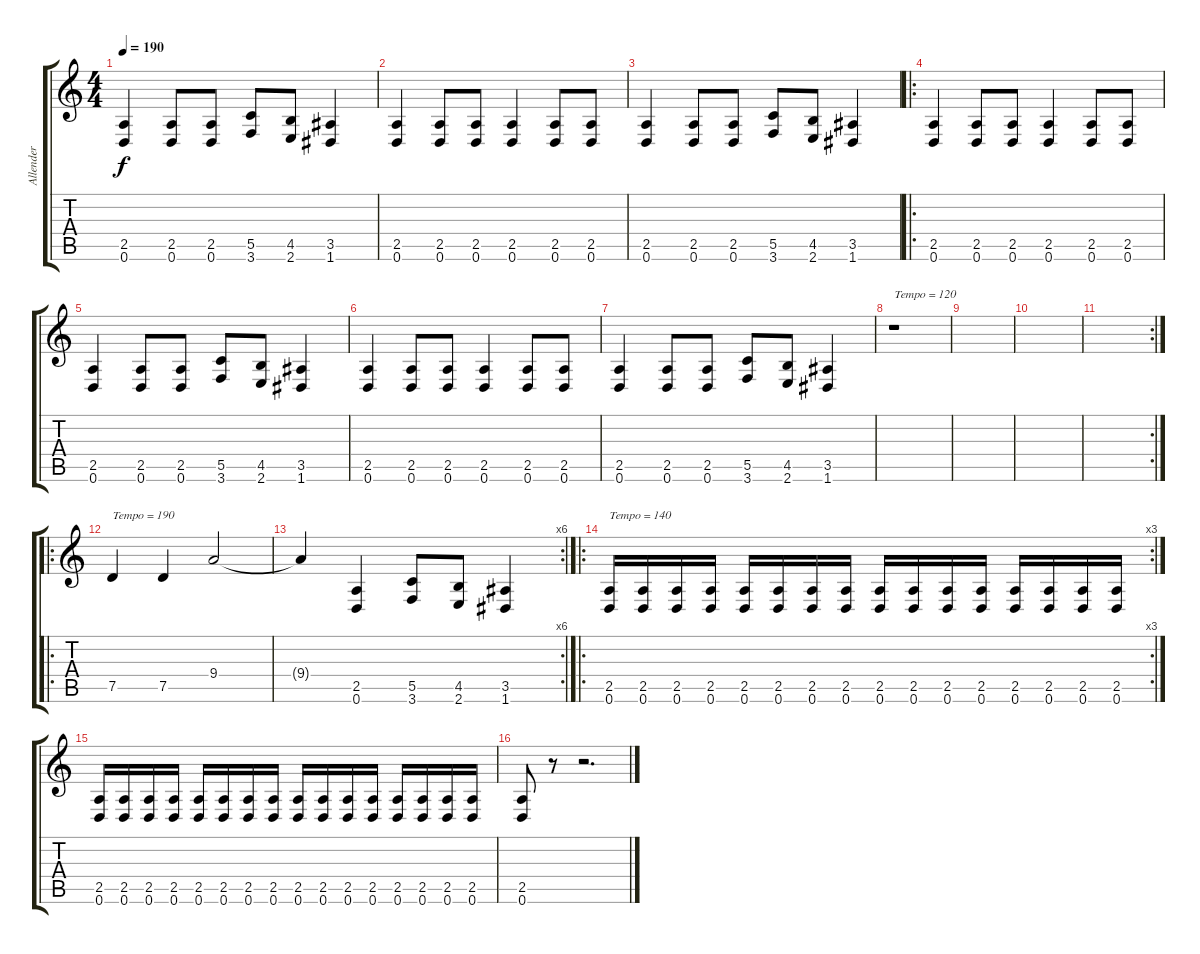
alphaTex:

\track ("Allender" "Allender") {instrument distortionguitar}
\staff {score tabs}
\tuning (D4 A3 F3 C3 G2 D2) {hide}
\ts (4 4)
\tempo 190
\clef g2
\ks c
(2.5 0.6).4{dy f} (2.5 0.6).8 (2.5 0.6).8 (5.5 3.6).8 (4.5 2.6).8 (3.5 1.6).4 |
(2.5 0.6).4 (2.5 0.6).8 (2.5 0.6).8 (2.5 0.6).4 (2.5 0.6).8 (2.5 0.6).8 |
(2.5 0.6).4 (2.5 0.6).8 (2.5 0.6).8 (5.5 3.6).8 (4.5 2.6).8 (3.5 1.6).4 |
\ro
(2.5 0.6).4 (2.5 0.6).8 (2.5 0.6).8 (2.5 0.6).4 (2.5 0.6).8 (2.5 0.6).8 |
(2.5 0.6).4 (2.5 0.6).8 (2.5 0.6).8 (5.5 3.6).8 (4.5 2.6).8 (3.5 1.6).4 |
(2.5 0.6).4 (2.5 0.6).8 (2.5 0.6).8 (2.5 0.6).4 (2.5 0.6).8 (2.5 0.6).8 |
(2.5 0.6).4 (2.5 0.6).8 (2.5 0.6).8 (5.5 3.6).8 (4.5 2.6).8 (3.5 1.6).4 |
r.1{txt "Tempo = 120"} |
|
|
\rc 2
|
\ro
7.5.4{txt "Tempo = 190"} 7.5.4 9.4.2 |
\rc 6
9.4{t}.4 (2.5 0.6).4 (5.5 3.6).8 (4.5 2.6).8 (3.5 1.6).4 |
\ro
\rc 3
(2.5 0.6).16{txt "Tempo = 140"} (2.5 0.6).16 (2.5 0.6).16 (2.5 0.6).16 (2.5 0.6).16 (2.5 0.6).16 (2.5 0.6).16 (2.5 0.6).16 (2.5 0.6).16 (2.5 0.6).16 (2.5 0.6).16 (2.5 0.6).16 (2.5 0.6).16 (2.5 0.6).16 (2.5 0.6).16 (2.5 0.6).16 |
(2.5 0.6).16 (2.5 0.6).16 (2.5 0.6).16 (2.5 0.6).16 (2.5 0.6).16 (2.5 0.6).16 (2.5 0.6).16 (2.5 0.6).16 (2.5 0.6).16 (2.5 0.6).16 (2.5 0.6).16 (2.5 0.6).16 (2.5 0.6).16 (2.5 0.6).16 (2.5 0.6).16 (2.5 0.6).16 |
(2.5 0.6).8 r.8 r.2{d}
